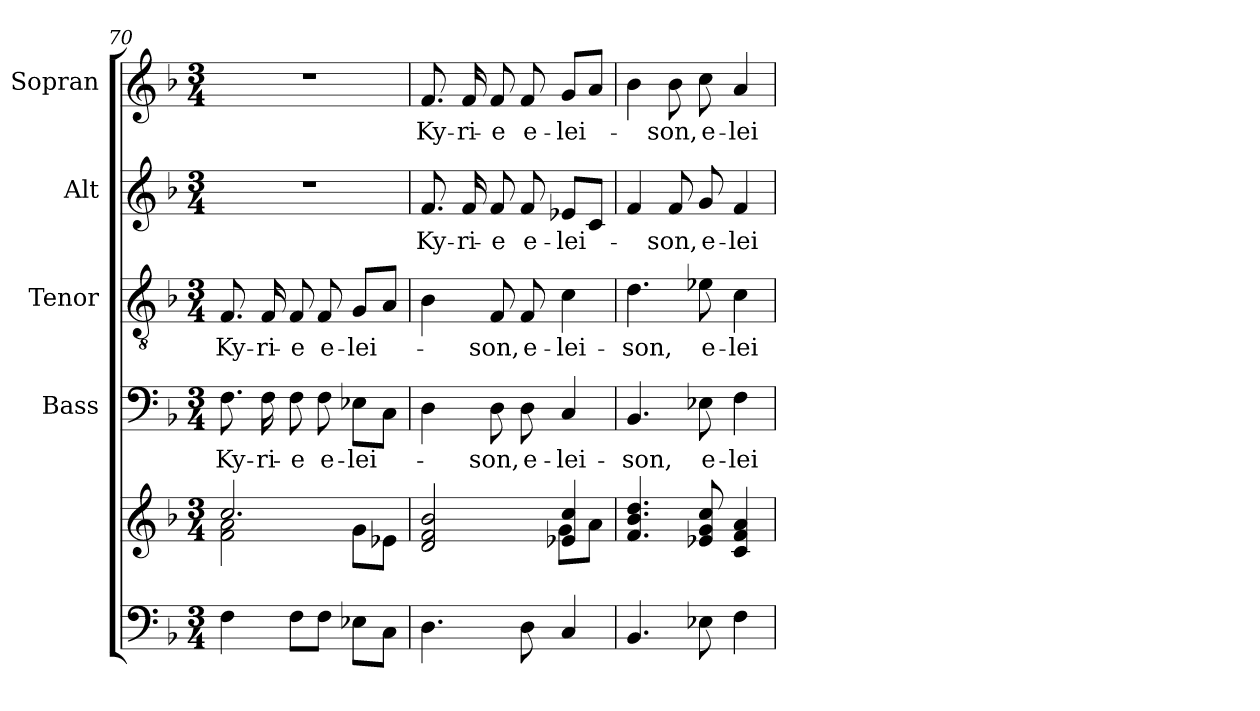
**kern	**kern	**kern	**text	**kern	**text	**kern	**text	**kern	**text
*part5	*part5	*part4	*part4	*part3	*part3	*part2	*part2	*part1	*part1
*staff6	*staff5	*staff4	*staff4	*staff3	*staff3	*staff2	*staff2	*staff1	*staff1
*	*	*I"Bass	*	*I"Tenor	*	*I"Alt	*	*I"Sopran	*
*	*	*I'B.	*	*I'T.	*	*I'A.	*	*I'S.	*
*clefF4	*clefG2	*clefF4	*	*clefGv2	*	*clefG2	*	*clefG2	*
*k[b-]	*k[b-]	*k[b-]	*	*k[b-]	*	*k[b-]	*	*k[b-]	*
*F:	*F:	*F:	*	*F:	*	*F:	*	*F:	*
*M3/4	*M3/4	*M3/4	*	*M3/4	*	*M3/4	*	*M3/4	*
=70	=70	=70	=70	=70	=70	=70	=70	=70	=70
*	*^	*	*	*	*	*	*	*	*
!	!	!	!	!LO:LY:b	!	!LO:LY:b	!	!	!	!
4F\	2.cc/	2f\ 2a\	8.F\	Ky-	8.F/	Ky-	2.r	.	2.r	.
!	!	!	!	!LO:LY:b	!	!LO:LY:b	!	!	!	!
.	.	.	16F\	-ri-	16F/	-ri-	.	.	.	.
!	!	!	!	!LO:LY:b	!	!LO:LY:b	!	!	!	!
8F\L	.	.	8F\	-e	8F/	-e	.	.	.	.
!	!	!	!	!LO:LY:b	!	!LO:LY:b	!	!	!	!
8F\J	.	.	8F\	e-	8F/	e-	.	.	.	.
!	!	!	!	!LO:LY:b	!	!LO:LY:b	!	!	!	!
8E-X\L	.	8g\L	8E-X\L	-lei-	8G/L	-lei-	.	.	.	.
8C\J	.	8e-X\J	8C\J	.	8A/J	.	.	.	.	.
=71	=71	=71	=71	=71	=71	=71	=71	=71	=71	=71
!	!	!	!	!	!	!	!	!LO:LY:b	!	!LO:LY:b
4.D\	2d/ 2f/ 2b-/	2ryy	4D\	.	4B-\	.	8.f/	Ky-	8.f/	Ky-
!	!	!	!	!	!	!	!	!LO:LY:b	!	!LO:LY:b
.	.	.	.	.	.	.	16f/	-ri-	16f/	-ri-
!	!	!	!	!LO:LY:b	!	!LO:LY:b	!	!LO:LY:b	!	!LO:LY:b
.	.	.	8D\	-son,	8F/	-son,	8f/	-e	8f/	-e
!	!	!	!	!LO:LY:b	!	!LO:LY:b	!	!LO:LY:b	!	!LO:LY:b
8D\	.	.	8D\	e-	8F/	e-	8f/	e-	8f/	e-
!	!	!	!	!LO:LY:b	!	!LO:LY:b	!	!LO:LY:b	!	!LO:LY:b
4C/	4e-X/ 4cc/	8g\L	4C/	-lei-	4c\	-lei-	8e-X/L	-lei-	8g/L	-lei-
.	.	8a\J	.	.	.	.	8c/J	.	8a/J	.
=72	=72	=72	=72	=72	=72	=72	=72	=72	=72	=72
!	!	!	!	!LO:LY:b	!	!LO:LY:b	!	!	!	!
*	*v	*v	*	*	*	*	*	*	*	*
4.BB-/	4.f/ 4.b-/ 4.dd/	4.BB-/	-son,	4.d\	-son,	4f/	.	4b-\	.
!	!	!	!	!	!	!	!LO:LY:b	!	!LO:LY:b
.	.	.	.	.	.	8f/	-son,	8b-\	-son,
!	!	!	!LO:LY:b	!	!LO:LY:b	!	!LO:LY:b	!	!LO:LY:b
8E-X\	8e-X/ 8g/ 8cc/	8E-X\	e-	8e-X\	e-	8g/	e-	8cc\	e-
!	!	!	!LO:LY:b	!	!LO:LY:b	!	!LO:LY:b	!	!LO:LY:b
4F\	4c/ 4f/ 4a/	4F\	-lei-	4c\	-lei-	4f/	-lei-	4a/	-lei-
=	=	=	=	=	=	=	=	=	=
*-	*-	*-	*-	*-	*-	*-	*-	*-	*-
